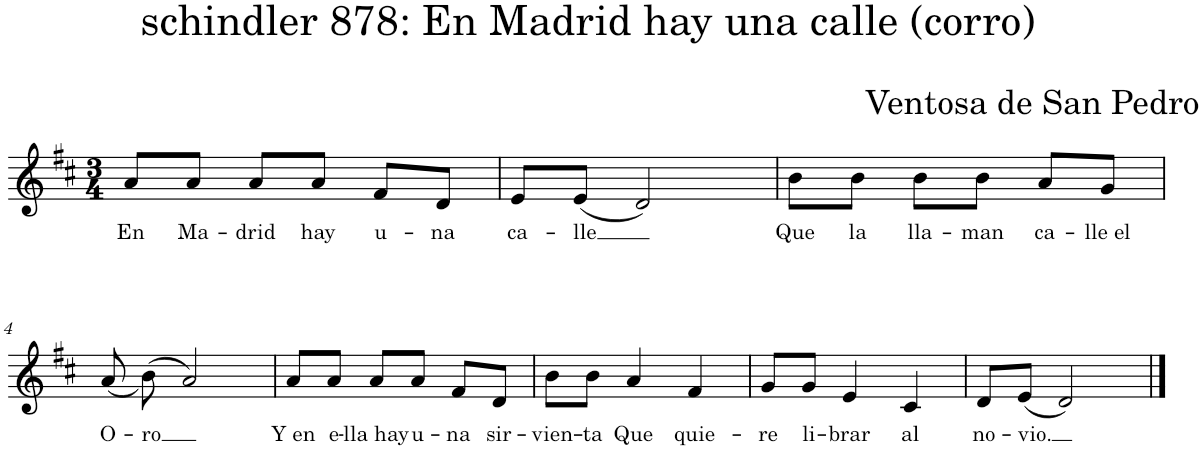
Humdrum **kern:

**kern	**text
*part1	*part1
*staff1	*staff1
*I"Piano	*
*I'Pno.	*
*clefG2	*
*k[f#c#]	*
*M3/4	*
=1	=1
!	!LO:LY:b
8a/L	En
!	!LO:LY:b
8a/J	Ma-
!	!LO:LY:b
8a/L	-drid
!	!LO:LY:b
8a/J	hay
!	!LO:LY:b
8f#/L	u-
!	!LO:LY:b
8d/J	-na
=2	=2
!	!LO:LY:b
8e/L	ca-
!	!LO:LY:b
(8e/J	-lle
2d/)	.
=3	=3
!	!LO:LY:b
8b\L	Que
!	!LO:LY:b
8b\J	la
!	!LO:LY:b
8b\L	lla-
!	!LO:LY:b
8b\J	-man
!	!LO:LY:b
8a/L	ca-
!	!LO:LY:b
8g/J	-lle el
!!LO:LB:g=z
=4	=4
!	!LO:LY:b
(<8a/	O-
!	!LO:LY:b
(8b\)	-ro
2a/)	.
=5	=5
!	!LO:LY:b
8a/L	Y en
!	!LO:LY:b
8a/J	e-
!	!LO:LY:b
8a/L	-lla hay
!	!LO:LY:b
8a/J	u-
!	!LO:LY:b
8f#/L	-na
!	!LO:LY:b
8d/J	sir-
=6	=6
!	!LO:LY:b
8b\L	-vien-
!	!LO:LY:b
8b\J	-ta
!	!LO:LY:b
4a/	Que
!	!LO:LY:b
4f#/	quie-
=7	=7
!	!LO:LY:b
8g/L	-re
!	!LO:LY:b
8g/J	li-
!	!LO:LY:b
4e/	-brar
!	!LO:LY:b
4c#/	al
=8	=8
!	!LO:LY:b
8d/L	no-
!	!LO:LY:b
(8e/J	-vio.
2d/)	.
==	==
*-	*-
